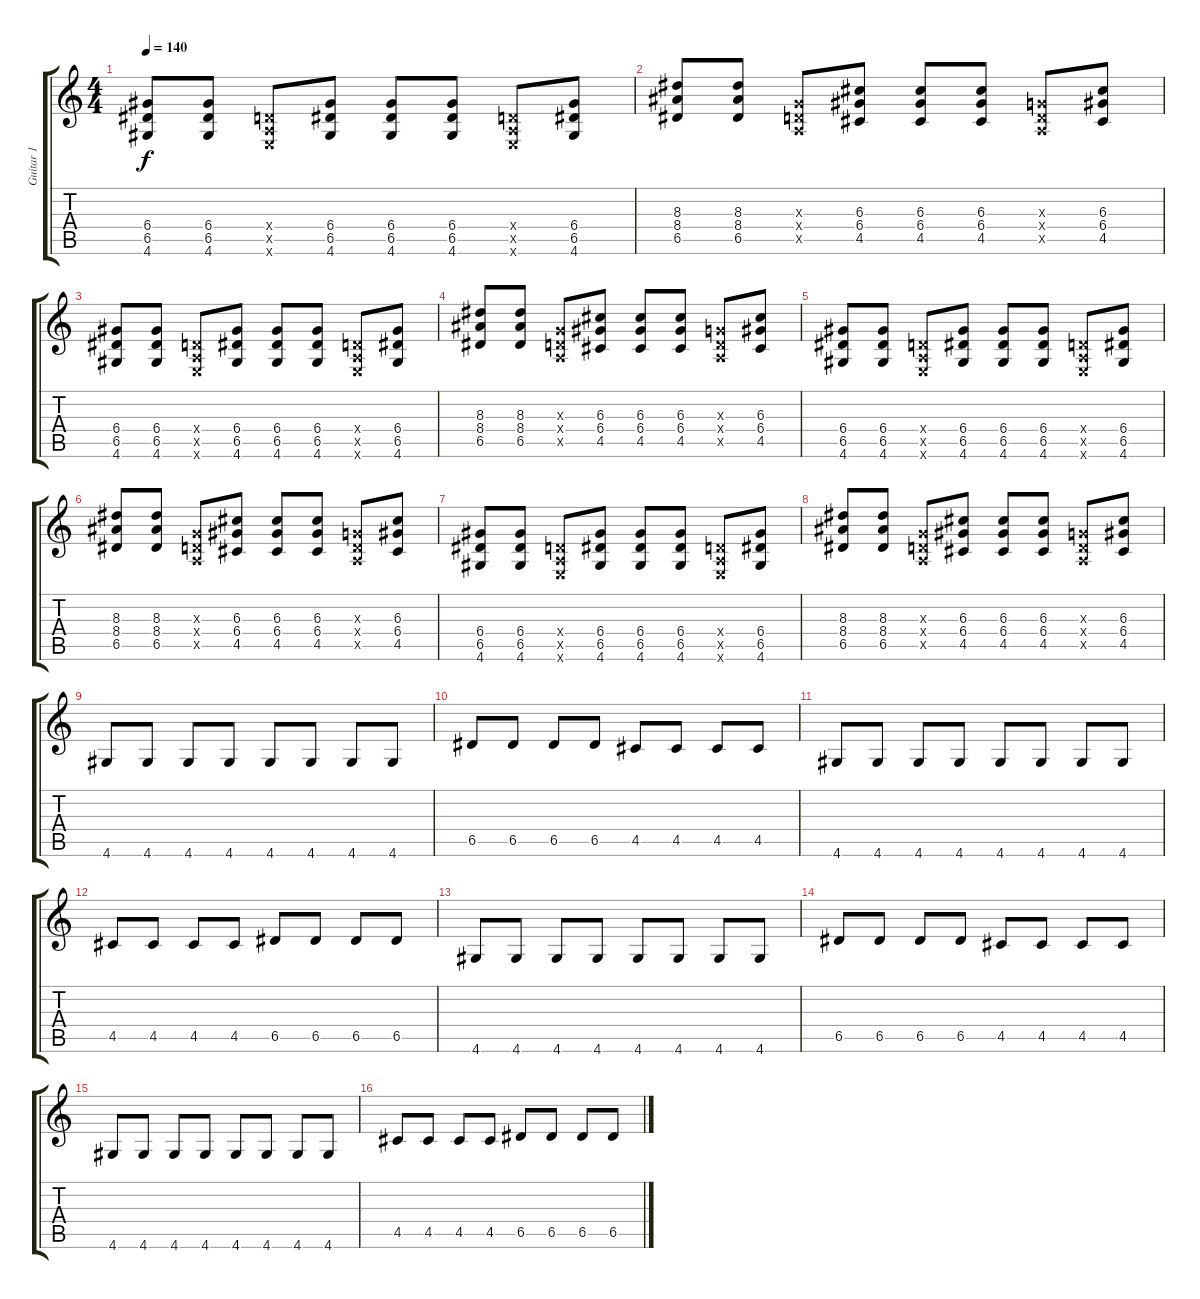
\track ("Guitar 1" "Guitar 1") {instrument acousticguitarnylon}
\staff {score tabs}
\tuning (E4 B3 G3 D3 A2 E2) {hide}
\ts (4 4)
\tempo 140
\clef g2
\ks c
(6.4 6.5 4.6).8{dy f instrument acousticguitarnylon} (6.4 6.5 4.6).8 (0.4{x} 0.5{x} 0.6{x}).8 (6.4 6.5 4.6).8 (6.4 6.5 4.6).8 (6.4 6.5 4.6).8 (0.4{x} 0.5{x} 0.6{x}).8 (6.4 6.5 4.6).8 |
(8.3 8.4 6.5).8 (8.3 8.4 6.5).8 (0.3{x} 0.4{x} 0.5{x}).8 (6.3 6.4 4.5).8 (6.3 6.4 4.5).8 (6.3 6.4 4.5).8 (0.3{x} 0.4{x} 0.5{x}).8 (6.3 6.4 4.5).8 |
(6.4 6.5 4.6).8 (6.4 6.5 4.6).8 (0.4{x} 0.5{x} 0.6{x}).8 (6.4 6.5 4.6).8 (6.4 6.5 4.6).8 (6.4 6.5 4.6).8 (0.4{x} 0.5{x} 0.6{x}).8 (6.4 6.5 4.6).8 |
(8.3 8.4 6.5).8 (8.3 8.4 6.5).8 (0.3{x} 0.4{x} 0.5{x}).8 (6.3 6.4 4.5).8 (6.3 6.4 4.5).8 (6.3 6.4 4.5).8 (0.3{x} 0.4{x} 0.5{x}).8 (6.3 6.4 4.5).8 |
(6.4 6.5 4.6).8 (6.4 6.5 4.6).8 (0.4{x} 0.5{x} 0.6{x}).8 (6.4 6.5 4.6).8 (6.4 6.5 4.6).8 (6.4 6.5 4.6).8 (0.4{x} 0.5{x} 0.6{x}).8 (6.4 6.5 4.6).8 |
(8.3 8.4 6.5).8 (8.3 8.4 6.5).8 (0.3{x} 0.4{x} 0.5{x}).8 (6.3 6.4 4.5).8 (6.3 6.4 4.5).8 (6.3 6.4 4.5).8 (0.3{x} 0.4{x} 0.5{x}).8 (6.3 6.4 4.5).8 |
(6.4 6.5 4.6).8 (6.4 6.5 4.6).8 (0.4{x} 0.5{x} 0.6{x}).8 (6.4 6.5 4.6).8 (6.4 6.5 4.6).8 (6.4 6.5 4.6).8 (0.4{x} 0.5{x} 0.6{x}).8 (6.4 6.5 4.6).8 |
(8.3 8.4 6.5).8 (8.3 8.4 6.5).8 (0.3{x} 0.4{x} 0.5{x}).8 (6.3 6.4 4.5).8 (6.3 6.4 4.5).8 (6.3 6.4 4.5).8 (0.3{x} 0.4{x} 0.5{x}).8 (6.3 6.4 4.5).8 |
4.6.8 4.6.8 4.6.8 4.6.8 4.6.8 4.6.8 4.6.8 4.6.8 |
6.5.8 6.5.8 6.5.8 6.5.8 4.5.8 4.5.8 4.5.8 4.5.8 |
4.6.8 4.6.8 4.6.8 4.6.8 4.6.8 4.6.8 4.6.8 4.6.8 |
4.5.8 4.5.8 4.5.8 4.5.8 6.5.8 6.5.8 6.5.8 6.5.8 |
4.6.8 4.6.8 4.6.8 4.6.8 4.6.8 4.6.8 4.6.8 4.6.8 |
6.5.8 6.5.8 6.5.8 6.5.8 4.5.8 4.5.8 4.5.8 4.5.8 |
4.6.8 4.6.8 4.6.8 4.6.8 4.6.8 4.6.8 4.6.8 4.6.8 |
4.5.8 4.5.8 4.5.8 4.5.8 6.5.8 6.5.8 6.5.8 6.5.8
